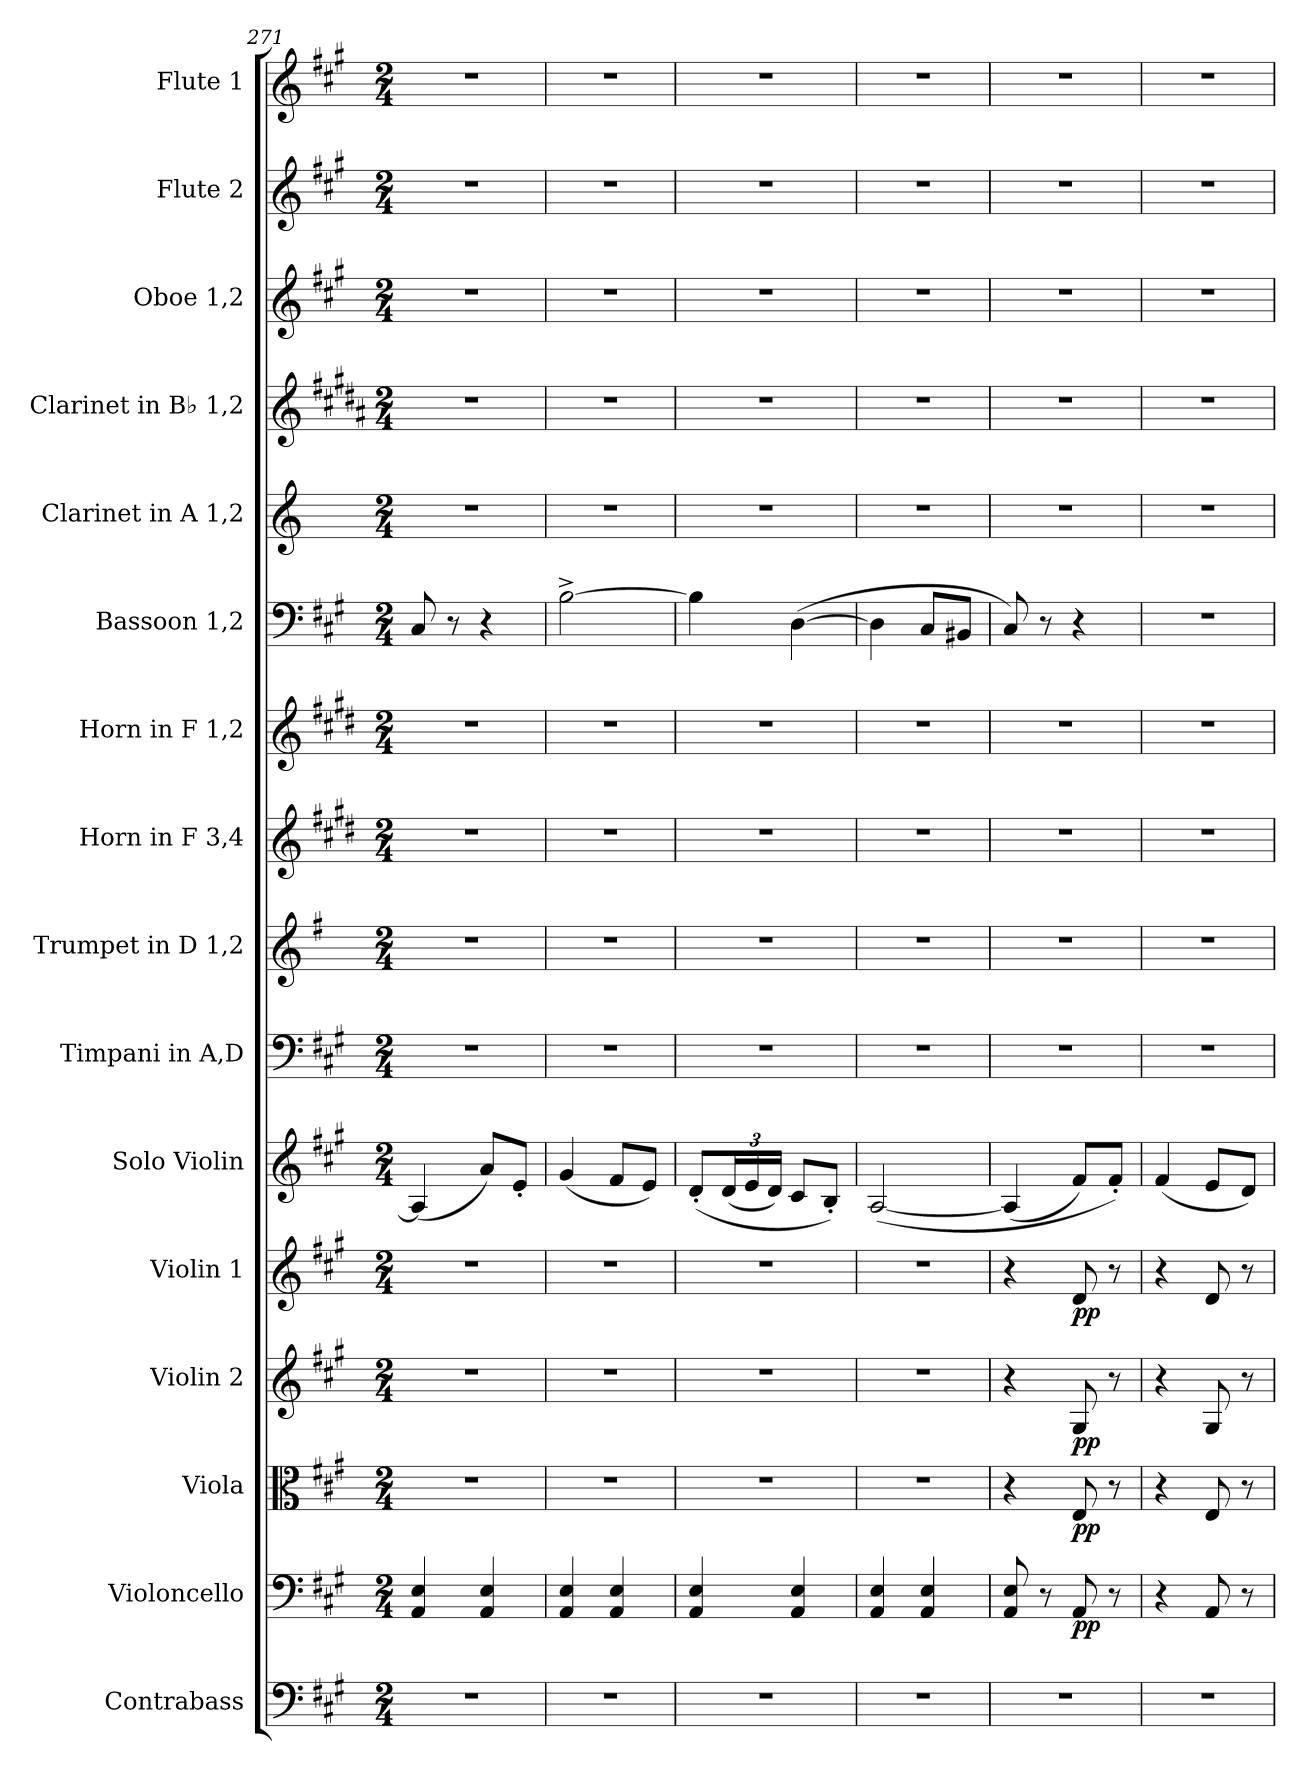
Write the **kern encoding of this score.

**kern	**kern	**dynam	**kern	**dynam	**kern	**dynam	**kern	**dynam	**kern	**kern	**kern	**kern	**kern	**kern	**kern	**kern	**kern	**kern	**kern
*part16	*part15	*part15	*part14	*part14	*part13	*part13	*part12	*part12	*part11	*part10	*part9	*part8	*part7	*part6	*part5	*part4	*part3	*part2	*part1
*staff16	*staff15	*staff15	*staff14	*staff14	*staff13	*staff13	*staff12	*staff12	*staff11	*staff10	*staff9	*staff8	*staff7	*staff6	*staff5	*staff4	*staff3	*staff2	*staff1
*I"Contrabass	*I"Violoncello	*	*I"Viola	*	*I"Violin 2	*	*I"Violin 1	*	*I"Solo Violin	*I"Timpani in A,D	*I"Trumpet in D 1,2	*I"Horn in F 3,4	*I"Horn in F 1,2	*I"Bassoon 1,2	*I"Clarinet in A 1,2	*I"Clarinet in B♭ 1,2	*I"Oboe 1,2	*I"Flute 2	*I"Flute 1
*I'Cb.	*I'Vc.	*	*I'Vla.	*	*I'Vln. 2	*	*I'Vln. 1	*	*I'Solo Vln.	*I'Timp. in A,D	*I'Tpt. in D 1,2	*I'Hn. in F 3,4	*I'Hn. in F 1,2	*I'Bsn. 1,2	*I'Cl. in A 1,2	*I'Cl. in B♭ 1,2	*I'Ob. 1,2	*I'Fl. 2	*I'Fl. 1
*clefF4	*clefF4	*	*clefC3	*	*clefG2	*	*clefG2	*	*clefG2	*clefF4	*clefG2	*clefG2	*clefG2	*clefF4	*clefG2	*clefG2	*clefG2	*clefG2	*clefG2
*ITrd7c12	*	*	*	*	*	*	*	*	*	*	*ITrd-1c-2	*ITrd4c7	*ITrd4c7	*	*ITrd2c3	*ITrd1c2	*	*	*
*k[f#c#g#]	*k[f#c#g#]	*	*k[f#c#g#]	*	*k[f#c#g#]	*	*k[f#c#g#]	*	*k[f#c#g#]	*k[f#c#g#]	*k[f#c#g#]	*k[f#c#g#]	*k[f#c#g#]	*k[f#c#g#]	*k[f#c#g#]	*k[f#c#g#]	*k[f#c#g#]	*k[f#c#g#]	*k[f#c#g#]
*M2/4	*M2/4	*	*M2/4	*	*M2/4	*	*M2/4	*	*M2/4	*M2/4	*M2/4	*M2/4	*M2/4	*M2/4	*M2/4	*M2/4	*M2/4	*M2/4	*M2/4
=271	=271	=271	=271	=271	=271	=271	=271	=271	=271	=271	=271	=271	=271	=271	=271	=271	=271	=271	=271
2r	4AA/ 4E/	.	2r	.	2r	.	2r	.	(<4A/]	2r	2r	2r	2r	8C#/	2r	2r	2r	2r	2r
.	.	.	.	.	.	.	.	.	.	.	.	.	.	8r	.	.	.	.	.
.	4AA/ 4E/	.	.	.	.	.	.	.	8a/L)	.	.	.	.	4r	.	.	.	.	.
.	.	.	.	.	.	.	.	.	8e'/J	.	.	.	.	.	.	.	.	.	.
=272	=272	=272	=272	=272	=272	=272	=272	=272	=272	=272	=272	=272	=272	=272	=272	=272	=272	=272	=272
2r	4AA/ 4E/	.	2r	.	2r	.	2r	.	(<4g#/	2r	2r	2r	2r	[2B^\	2r	2r	2r	2r	2r
.	4AA/ 4E/	.	.	.	.	.	.	.	8f#/L	.	.	.	.	.	.	.	.	.	.
.	.	.	.	.	.	.	.	.	8e/J)	.	.	.	.	.	.	.	.	.	.
=273	=273	=273	=273	=273	=273	=273	=273	=273	=273	=273	=273	=273	=273	=273	=273	=273	=273	=273	=273
2r	4AA/ 4E/	.	2r	.	2r	.	2r	.	(<8d'/L	2r	2r	2r	2r	4B\]	2r	2r	2r	2r	2r
*	*	*	*	*	*	*	*	*	*Xbrackettup	*	*	*	*	*	*	*	*	*	*
.	.	.	.	.	.	.	.	.	(<24d/L	.	.	.	.	.	.	.	.	.	.
.	.	.	.	.	.	.	.	.	24e/	.	.	.	.	.	.	.	.	.	.
.	.	.	.	.	.	.	.	.	24d/JJ)	.	.	.	.	.	.	.	.	.	.
.	4AA/ 4E/	.	.	.	.	.	.	.	8c#/L	.	.	.	.	(>[4D\	.	.	.	.	.
.	.	.	.	.	.	.	.	.	8B'/J)	.	.	.	.	.	.	.	.	.	.
=274	=274	=274	=274	=274	=274	=274	=274	=274	=274	=274	=274	=274	=274	=274	=274	=274	=274	=274	=274
2r	4AA/ 4E/	.	2r	.	2r	.	2r	.	(<[2A/	2r	2r	2r	2r	4D\]	2r	2r	2r	2r	2r
.	4AA/ 4E/	.	.	.	.	.	.	.	.	.	.	.	.	8C#/L	.	.	.	.	.
.	.	.	.	.	.	.	.	.	.	.	.	.	.	8BB#X/J	.	.	.	.	.
=275	=275	=275	=275	=275	=275	=275	=275	=275	=275	=275	=275	=275	=275	=275	=275	=275	=275	=275	=275
2r	8AA/ 8E/	.	4r	.	4r	.	4r	.	(<4A/]	2r	2r	2r	2r	8C#/)	2r	2r	2r	2r	2r
.	8r	.	.	.	.	.	.	.	.	.	.	.	.	8r	.	.	.	.	.
!	!	!LO:DY:b	!	!LO:DY:b	!	!LO:DY:b	!	!LO:DY:b	!	!	!	!	!	!	!	!	!	!	!
.	8AA/	pp	8E/	pp	8G#/	pp	8d/	pp	8f#/L)	.	.	.	.	4r	.	.	.	.	.
.	8r	.	8r	.	8r	.	8r	.	8f#'/J)	.	.	.	.	.	.	.	.	.	.
!!LO:PB:g=z
=276	=276	=276	=276	=276	=276	=276	=276	=276	=276	=276	=276	=276	=276	=276	=276	=276	=276	=276	=276
2r	4r	.	4r	.	4r	.	4r	.	(<4f#/	2r	2r	2r	2r	2r	2r	2r	2r	2r	2r
.	8AA/	.	8E/	.	8G#/	.	8d/	.	8e/L	.	.	.	.	.	.	.	.	.	.
.	8r	.	8r	.	8r	.	8r	.	8d/J)	.	.	.	.	.	.	.	.	.	.
=	=	=	=	=	=	=	=	=	=	=	=	=	=	=	=	=	=	=	=
*-	*-	*-	*-	*-	*-	*-	*-	*-	*-	*-	*-	*-	*-	*-	*-	*-	*-	*-	*-
